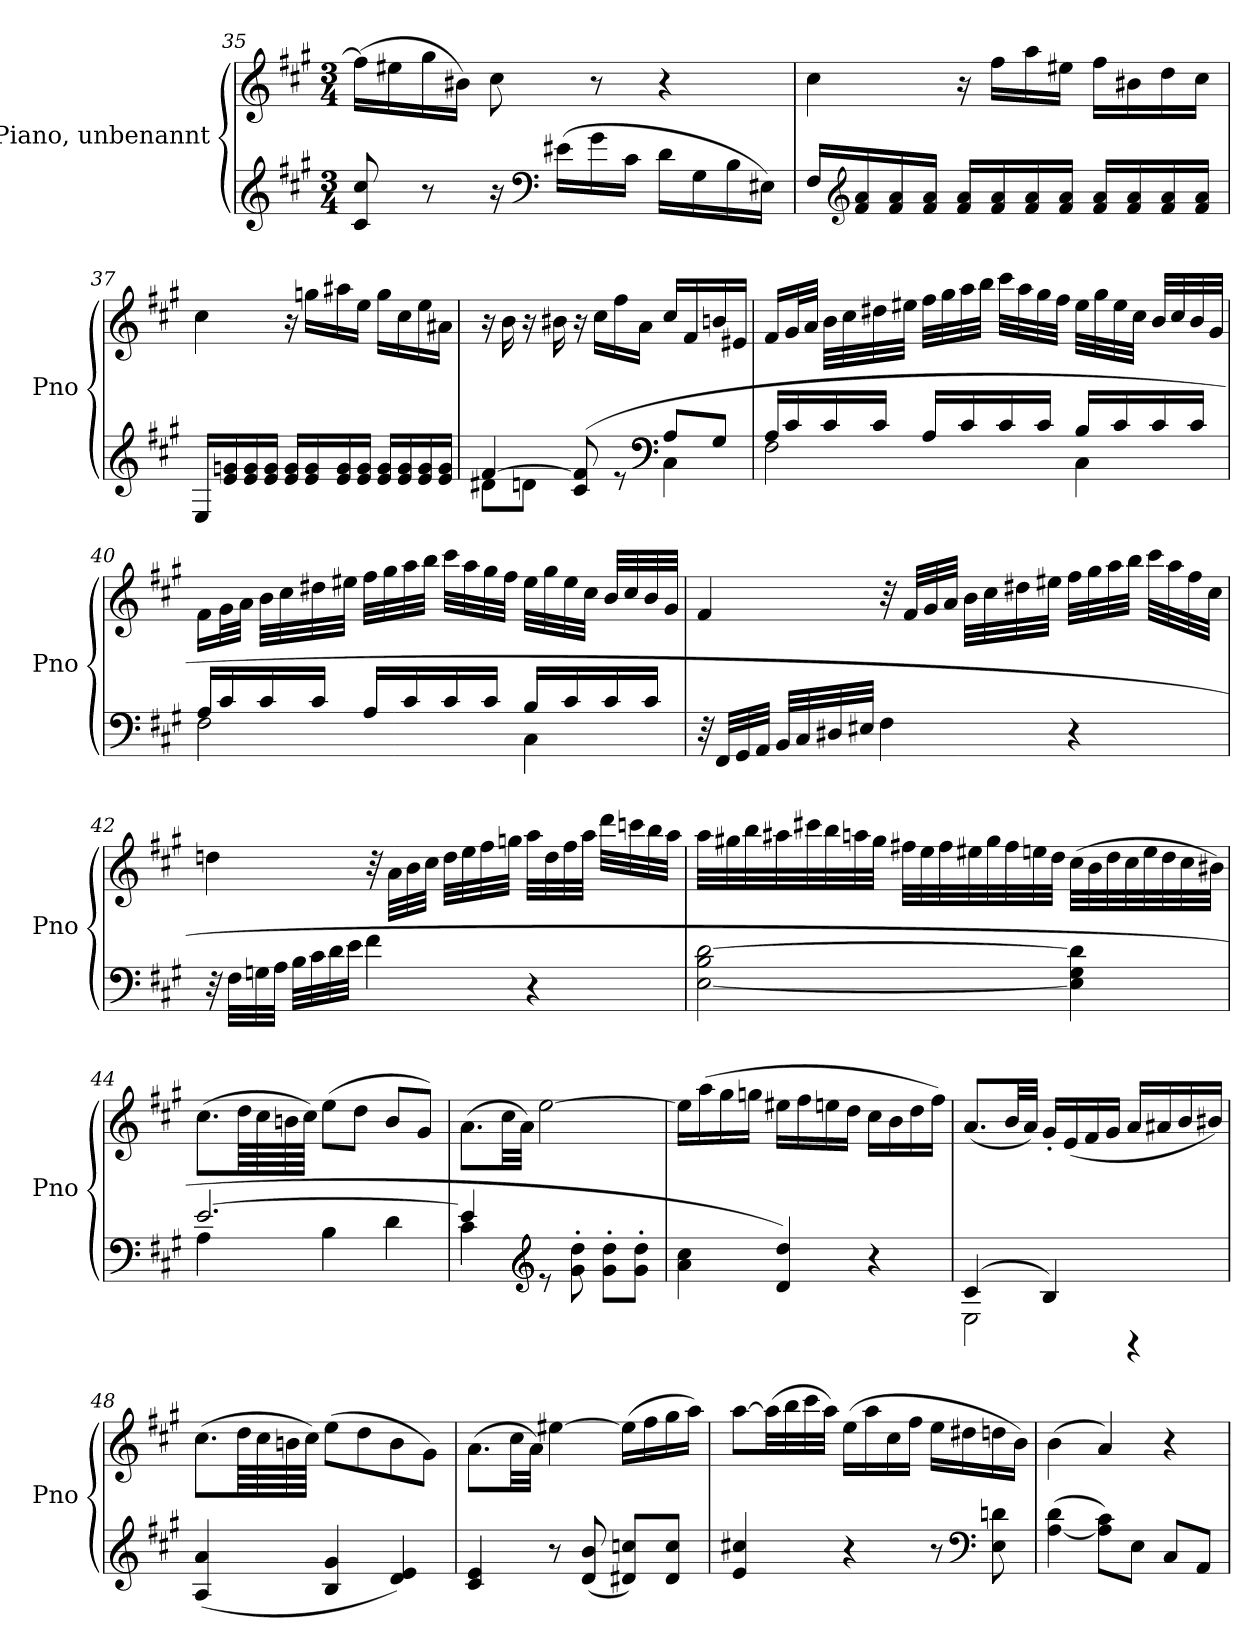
**kern	**kern
*part2	*part1
*staff2	*staff1
*I"Piano, unbenannt	*I"Piano, unbenannt
*I'Pno	*I'Pno
*clefG2	*clefG2
*k[f#c#g#]	*k[f#c#g#]
*M3/4	*M3/4
=35	=35
8c#/ 8cc#/	(>16ff#\LL]
.	16ee#X\
8r	16gg#\
.	16b#X\JJ)
16r	8cc#\
*clefF4	*
(>16e#X\LL	.
16g#\	8r
16c#\JJ	.
16d\LL	4r
16G#\	.
16B\	.
16E#X\JJ)	.
!!LO:LB:g=z
=36	=36
16F#/LL	4cc#\
*clefG2	*
16f#/ 16a/	.
16f#/ 16a/	.
16f#/ 16a/JJ	.
16f#/ 16a/LL	16r
16f#/ 16a/	16ff#\LL
16f#/ 16a/	16aa\
16f#/ 16a/JJ	16ee#X\JJ
16f#/ 16a/LL	16ff#\LL
16f#/ 16a/	16b#X\
16f#/ 16a/	16dd\
16f#/ 16a/JJ	16cc#\JJ
=37	=37
16E/LL	4cc#\
16e/ 16gn/	.
16e/ 16g/	.
16e/ 16g/JJ	.
16e/ 16g/LL	16r
16e/ 16g/	16ggn\LL
16e/ 16g/	16aa#X\
16e/ 16g/JJ	16ee\JJ
16e/ 16g/LL	16gg\LL
16e/ 16g/	16cc#\
16e/ 16g/	16ee\
16e/ 16g/JJ	16a#X\JJ
=38	=38
!LO:T:dash	!
*^	*
[4f#/	(>8d#X\L	16r
.	.	16b\
.	8dn\J	16r
.	.	16b#X\
(8c#/ 8f#/]	4ryy	16r
.	.	16cc#\LL
8re	.	16ff#\
.	.	16a\JJ
*clefF4	*	*
8A/L	4C#\	16cc#/LL
.	.	16f#/
8G#/J	.	16bn/
.	.	16e#X/JJ
!!LO:LB:g=z
=39	=39	=39
16A/LL	2F#\	16f#/LL
16c#/	.	32g#/L
.	.	32a/JJJ
16c#/	.	32b\LLL
.	.	32cc#\
16c#/JJ	.	32dd#X\
.	.	32ee#X\JJJ
16A/LL	.	32ff#\LLL
.	.	32gg#\
16c#/	.	32aa\
.	.	32bb\JJJ
16c#/	.	32ccc#\LLL
.	.	32aa\
16c#/JJ	.	32gg#\
.	.	32ff#\JJJ
16B/LL	4C#\	32ee#\LLL
.	.	32gg#\
16c#/	.	32ee#\
.	.	32cc#\JJJ
16c#/	.	32b/LLL
.	.	32cc#/
16c#/JJ	.	32b/
.	.	32g#/JJJ
!!LO:PB:g=z
=40	=40	=40
16A/LL	2F#\	16f#\LL
16c#/	.	32g#\L
.	.	32a\JJJ
16c#/	.	32b\LLL
.	.	32cc#\
16c#/JJ	.	32dd#X\
.	.	32ee#X\JJJ
16A/LL	.	32ff#\LLL
.	.	32gg#\
16c#/	.	32aa\
.	.	32bb\JJJ
16c#/	.	32ccc#\LLL
.	.	32aa\
16c#/JJ	.	32gg#\
.	.	32ff#\JJJ
16B/LL	4C#\	32ee#\LLL
.	.	32gg#\
16c#/	.	32ee#\
.	.	32cc#\JJJ
16c#/	.	32b/LLL
.	.	32cc#/
16c#/JJ	.	32b/
.	.	32g#/JJJ
*v	*v	*
!!LO:LB:g=z
=41	=41
32r	4f#/
32FF#/LLL	.
32GG#/	.
32AA/JJJ	.
32BB/LLL	.
32C#/	.
32D#X/	.
32E#X/JJJ	.
4F#\	32r
.	32f#/LLL
.	32g#/
.	32a/JJJ
.	32b\LLL
.	32cc#\
.	32dd#X\
.	32ee#X\JJJ
4r	32ff#\LLL
.	32gg#\
.	32aa\
.	32bb\JJJ
.	32ccc#\LLL
.	32aa\
.	32ff#\
.	32cc#\JJJ
!!LO:LB:g=z
=42	=42
32r	4ddn\
32F#\LLL	.
32Gn\	.
32A\JJJ	.
32B\LLL	.
32c#\	.
32d\	.
32e\JJJ	.
4f#\	32r
.	32a\LLL
.	32b\
.	32cc#\JJJ
.	32dd\LLL
.	32ee\
.	32ff#\
.	32ggn\JJJ
4r	32aa\LLL
.	32dd\
.	32ff#\
.	32aa\JJJ
.	32ddd\LLL
.	32cccn\
.	32bb\
.	32aa\JJJ
!!LO:LB:g=z
=43	=43
[2E\ 2B\ [2d\	32aa\LLL
.	32gg#X\
.	32bb\
.	32aa#X\
.	32ccc#X\
.	32bb\
.	32aan\
.	32gg#\JJJ
.	32ff#X\LLL
.	32ee\
.	32ff#\
.	32ee#X\
.	32gg#\
.	32ff#\
.	32een\
.	32dd\JJJ
4E\] 4G#\ 4d\]	(>32cc#\LLL
.	32b\
.	32dd\
.	32cc#\
.	32ee\
.	32dd\
.	32cc#\
.	32b#X\JJJ)
=44	=44
*^	*
[2.e/	4A\	(>8.cc#\L
.	.	64dd\LLL
.	.	64cc#\
.	.	64bn\
.	.	64cc#\JJJJ)
.	4B\	(>8ee\L
.	.	8dd\J
.	4d\	8b/L
.	.	8g#/J)
!!LO:LB:g=z
=45	=45	=45
4e/]	4c#\	(>8.a\L
.	.	32cc#\LL
.	.	32a\JJJ)
*clefG2	*	*
8re	2ryy	[2ee\
8g#\' 8dd\'	.	.
8g#\' 8dd\'L	.	.
8g#\' 8dd\'J	.	.
*v	*v	*
=46	=46
4a\ 4cc#\	16ee\LL]
.	(<16aa\
.	16gg#\
.	16ggn\JJ
4d/ 4dd/)	16ee#X\LL
.	16ff#\
.	16een\
.	16dd\JJ
4r	16cc#\LL
.	16b\
.	16dd\
.	16ff#\JJ)
=47	=47
*^	*
(>4c#/	2E\	(<8.a/L
.	.	32b/LL
.	.	32a/JJJ)
4B/)	.	16g#'/LL
.	.	(<16e/
.	.	16f#/
.	.	16g#/JJ
4rGG	4ryy	16a/LL
.	.	16a#X/
.	.	16b/
.	.	16b#X/JJ)
*v	*v	*
!!LO:PB:g=z
=48	=48
(<4A/ 4a/	(>8.cc#\L
.	64dd\LLL
.	64cc#\
.	64bn\
.	64cc#\JJJJ)
4B/ 4g#/	(>8ee\L
.	8dd\
4d/ 4e/)	8b\
.	8g#\J)
=49	=49
4c#/ 4e/	(>8.a\L
.	32cc#\LL
.	32a\JJJ)
8r	[4ee#X\
(<8d/ 8b/	.
8d#X/ 8ccn/L)	(>16ee#\LL]
.	16ff#\
8d#/ 8cc/J	16gg#\
.	16aa\JJ)
=50	=50
4e/ 4cc#X/	[8aa\L
.	(>32aa\LL]
.	32bb\
.	32ccc#\
.	32aa\JJJ)
4r	(>16ee\LL
.	16aa\
.	16cc#\
.	16ff#\JJ
8r	16ee\LL
.	16dd#X\
*clefF4	*
8E\ 8dn\	16ddn\
.	16b\JJ)
=51	=51
(>[4A\ 4d\	(>4b\
8A\] 8c#\L)	4a/)
8E\J	.
8C#/L	4r
8AA/J	.
=	=
*-	*-
